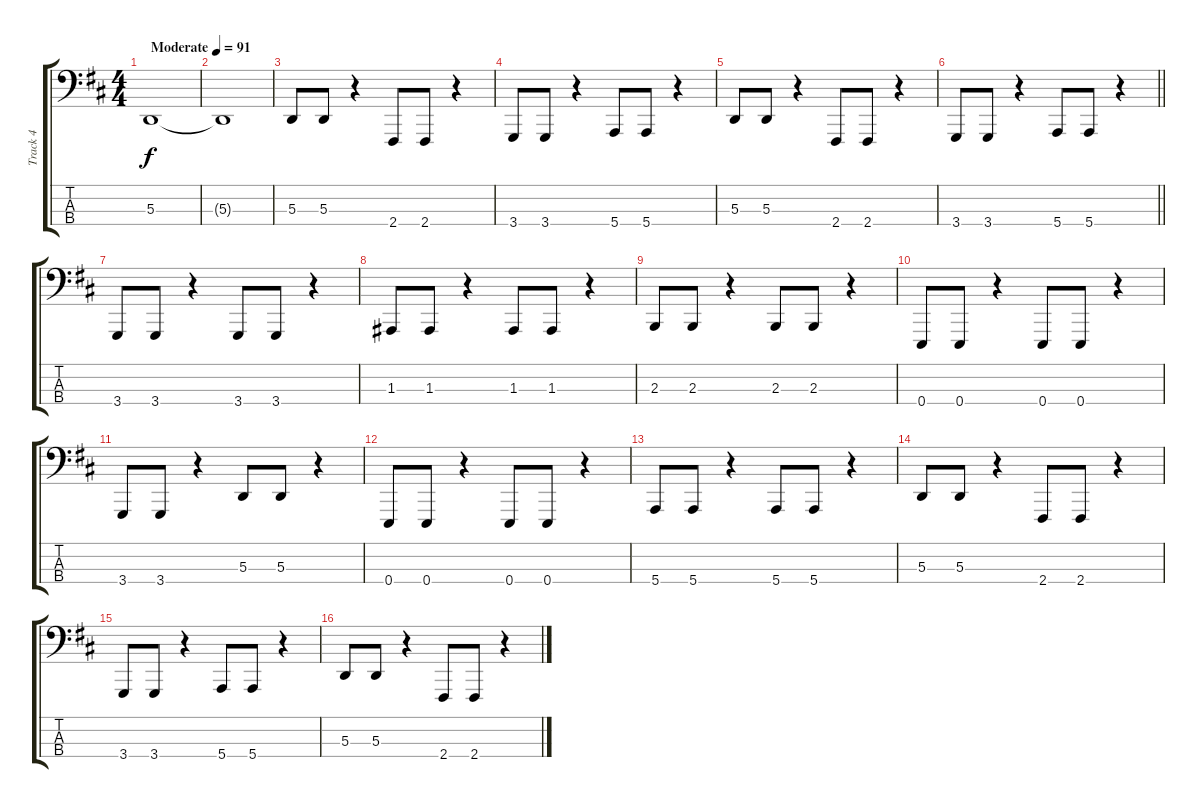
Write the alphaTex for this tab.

\track ("Track 4" "Track 4") {instrument acousticgrandpiano}
\staff {score tabs}
\tuning (G2 D2 A1 E1) {hide}
\ts (4 4)
\tempo (91 "Moderate")
\clef f4
\ks d
5.3.1{dy f instrument acousticgrandpiano} |
5.3{t}.1 |
5.3.8 5.3.8 r.4 2.4.8 2.4.8 r.4 |
3.4.8 3.4.8 r.4 5.4.8 5.4.8 r.4 |
5.3.8 5.3.8 r.4 2.4.8 2.4.8 r.4 |
\barLineRight lightlight
3.4.8 3.4.8 r.4 5.4.8 5.4.8 r.4 |
3.4.8 3.4.8 r.4 3.4.8 3.4.8 r.4 |
1.3.8 1.3.8 r.4 1.3.8 1.3.8 r.4 |
2.3.8 2.3.8 r.4 2.3.8 2.3.8 r.4 |
0.4.8 0.4.8 r.4 0.4.8 0.4.8 r.4 |
3.4.8 3.4.8 r.4 5.3.8 5.3.8 r.4 |
0.4.8 0.4.8 r.4 0.4.8 0.4.8 r.4 |
5.4.8 5.4.8 r.4 5.4.8 5.4.8 r.4 |
5.3.8 5.3.8 r.4 2.4.8 2.4.8 r.4 |
3.4.8 3.4.8 r.4 5.4.8 5.4.8 r.4 |
5.3.8 5.3.8 r.4 2.4.8 2.4.8 r.4
